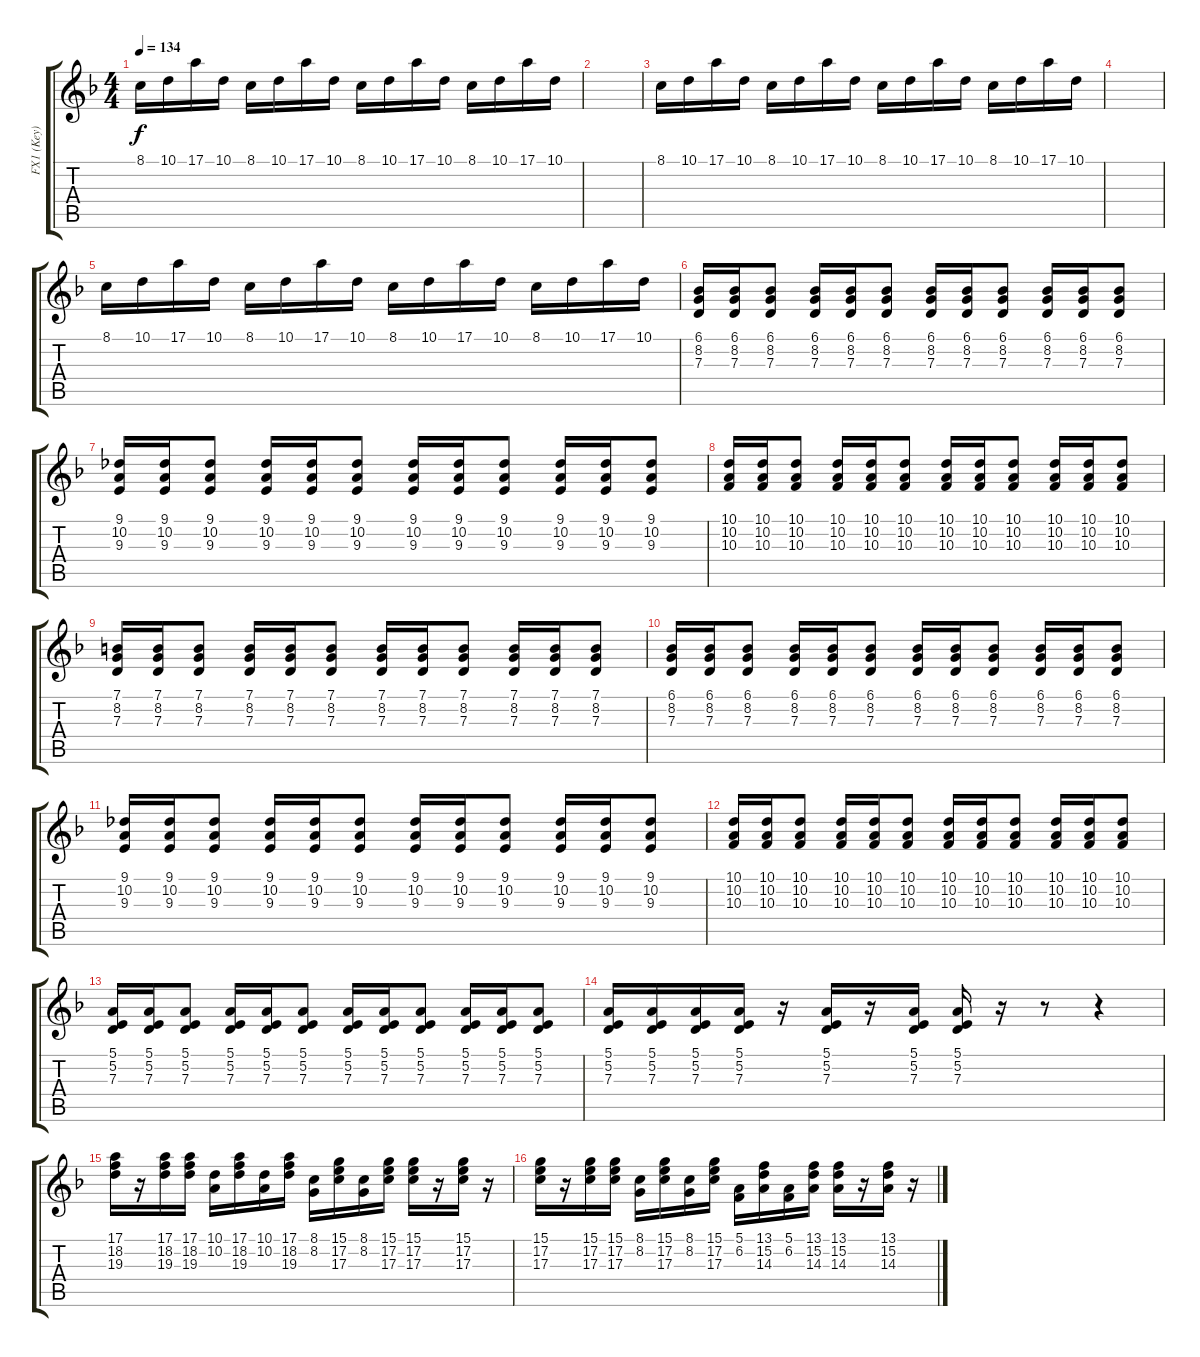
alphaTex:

\track ("FX1 (Key)" "FX1 (Key)") {instrument stringensemble2}
\staff {score tabs}
\tuning (E4 B3 G3 D3 A2 E2) {hide}
\ts (4 4)
\tempo 134
\clef g2
\ks f
8.1.16{dy f} 10.1.16 17.1.16 10.1.16 8.1.16 10.1.16 17.1.16 10.1.16 8.1.16 10.1.16 17.1.16 10.1.16 8.1.16 10.1.16 17.1.16 10.1.16 |
|
8.1.16 10.1.16 17.1.16 10.1.16 8.1.16 10.1.16 17.1.16 10.1.16 8.1.16 10.1.16 17.1.16 10.1.16 8.1.16 10.1.16 17.1.16 10.1.16 |
|
8.1.16 10.1.16 17.1.16 10.1.16 8.1.16 10.1.16 17.1.16 10.1.16 8.1.16 10.1.16 17.1.16 10.1.16 8.1.16 10.1.16 17.1.16 10.1.16 |
(6.1 8.2 7.3).16{volume 6 instrument acousticguitarsteel} (6.1 8.2 7.3).16 (6.1 8.2 7.3).8 (6.1 8.2 7.3).16 (6.1 8.2 7.3).16 (6.1 8.2 7.3).8 (6.1 8.2 7.3).16 (6.1 8.2 7.3).16 (6.1 8.2 7.3).8 (6.1 8.2 7.3).16 (6.1 8.2 7.3).16 (6.1 8.2 7.3).8 |
(9.1 10.2 9.3).16 (9.1 10.2 9.3).16 (9.1 10.2 9.3).8 (9.1 10.2 9.3).16 (9.1 10.2 9.3).16 (9.1 10.2 9.3).8 (9.1 10.2 9.3).16 (9.1 10.2 9.3).16 (9.1 10.2 9.3).8 (9.1 10.2 9.3).16 (9.1 10.2 9.3).16 (9.1 10.2 9.3).8 |
(10.1 10.2 10.3).16 (10.1 10.2 10.3).16 (10.1 10.2 10.3).8 (10.1 10.2 10.3).16 (10.1 10.2 10.3).16 (10.1 10.2 10.3).8 (10.1 10.2 10.3).16 (10.1 10.2 10.3).16 (10.1 10.2 10.3).8 (10.1 10.2 10.3).16 (10.1 10.2 10.3).16 (10.1 10.2 10.3).8 |
(7.1 8.2 7.3).16 (7.1 8.2 7.3).16 (7.1 8.2 7.3).8 (7.1 8.2 7.3).16 (7.1 8.2 7.3).16 (7.1 8.2 7.3).8 (7.1 8.2 7.3).16 (7.1 8.2 7.3).16 (7.1 8.2 7.3).8 (7.1 8.2 7.3).16 (7.1 8.2 7.3).16 (7.1 8.2 7.3).8 |
(6.1 8.2 7.3).16 (6.1 8.2 7.3).16 (6.1 8.2 7.3).8 (6.1 8.2 7.3).16 (6.1 8.2 7.3).16 (6.1 8.2 7.3).8 (6.1 8.2 7.3).16 (6.1 8.2 7.3).16 (6.1 8.2 7.3).8 (6.1 8.2 7.3).16 (6.1 8.2 7.3).16 (6.1 8.2 7.3).8 |
(9.1 10.2 9.3).16 (9.1 10.2 9.3).16 (9.1 10.2 9.3).8 (9.1 10.2 9.3).16 (9.1 10.2 9.3).16 (9.1 10.2 9.3).8 (9.1 10.2 9.3).16 (9.1 10.2 9.3).16 (9.1 10.2 9.3).8 (9.1 10.2 9.3).16 (9.1 10.2 9.3).16 (9.1 10.2 9.3).8 |
(10.1 10.2 10.3).16 (10.1 10.2 10.3).16 (10.1 10.2 10.3).8 (10.1 10.2 10.3).16 (10.1 10.2 10.3).16 (10.1 10.2 10.3).8 (10.1 10.2 10.3).16 (10.1 10.2 10.3).16 (10.1 10.2 10.3).8 (10.1 10.2 10.3).16 (10.1 10.2 10.3).16 (10.1 10.2 10.3).8 |
(5.1 5.2 7.3).16 (5.1 5.2 7.3).16 (5.1 5.2 7.3).8 (5.1 5.2 7.3).16 (5.1 5.2 7.3).16 (5.1 5.2 7.3).8 (5.1 5.2 7.3).16 (5.1 5.2 7.3).16 (5.1 5.2 7.3).8 (5.1 5.2 7.3).16 (5.1 5.2 7.3).16 (5.1 5.2 7.3).8 |
(5.1 5.2 7.3).16 (5.1 5.2 7.3).16 (5.1 5.2 7.3).16 (5.1 5.2 7.3).16 r.16 (5.1 5.2 7.3).16 r.16 (5.1 5.2 7.3).16 (5.1 5.2 7.3).16 r.16 r.8 r.4 |
(17.1 18.2 19.3).16{volume 10 balance 11 instrument clavinet} r.16 (17.1 18.2 19.3).16 (17.1 18.2 19.3).16 (10.1 10.2).16 (17.1 18.2 19.3).16 (10.1 10.2).16 (17.1 18.2 19.3).16 (8.1 8.2).16 (15.1 17.2 17.3).16 (8.1 8.2).16 (15.1 17.2 17.3).16 (15.1 17.2 17.3).16 r.16 (15.1 17.2 17.3).16 r.16 |
(15.1 17.2 17.3).16 r.16 (15.1 17.2 17.3).16 (15.1 17.2 17.3).16 (8.1 8.2).16 (15.1 17.2 17.3).16 (8.1 8.2).16 (15.1 17.2 17.3).16 (5.1 6.2).16 (13.1 15.2 14.3).16 (5.1 6.2).16 (13.1 15.2 14.3).16 (13.1 15.2 14.3).16 r.16 (13.1 15.2 14.3).16 r.16
